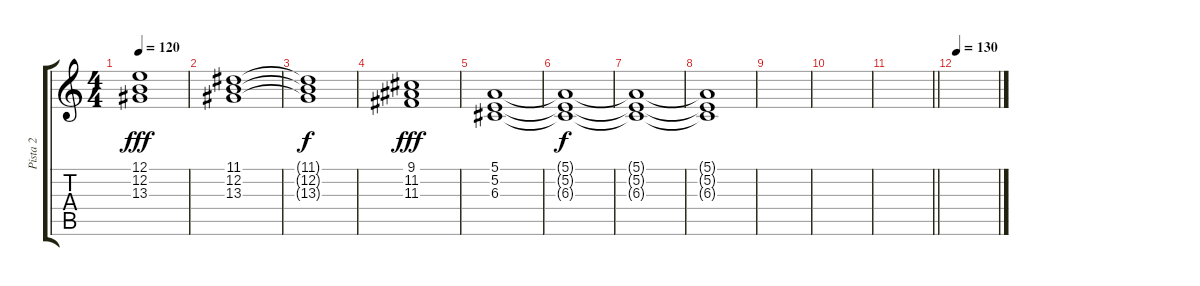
\track ("Pista 2" "Pista 2") {instrument choiraahs}
\staff {score tabs}
\tuning (E4 B3 G3 D3 A2 E2) {hide}
\ts (4 4)
\tempo 120
\clef g2
\ks c
(12.1 12.2 13.3).1{dy fff} |
(11.1 12.2 13.3).1 |
(11.1{t} 12.2{t} 13.3{t}).1{dy f} |
(9.1 11.2 11.3).1{dy fff} |
(5.1 5.2 6.3).1 |
(5.1{t} 5.2{t} 6.3{t}).1{dy f} |
(5.1{t} 5.2{t} 6.3{t}).1 |
(5.1{t} 5.2{t} 6.3{t}).1 |
|
|
\barLineRight lightlight
|
\tempo 130
